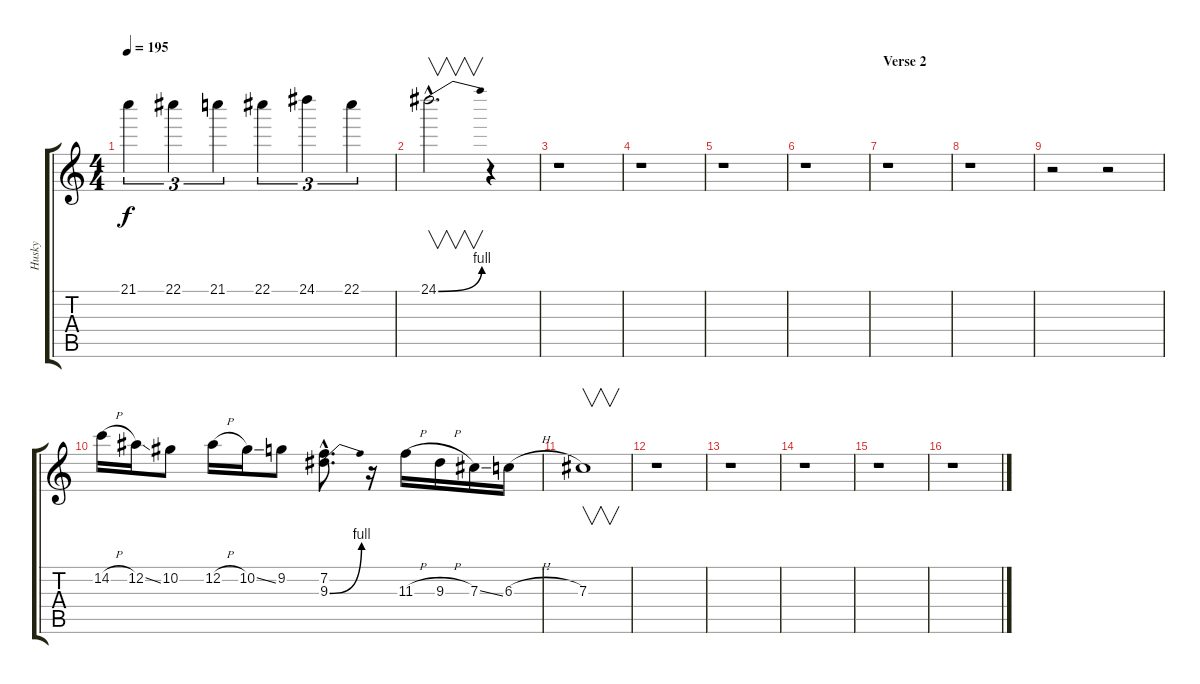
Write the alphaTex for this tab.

\track ("Husky" "Husky") {instrument distortionguitar}
\staff {score tabs}
\tuning (Eb4 Bb3 Gb3 Db3 Ab2 Eb2) {hide}
\ts (4 4)
\tempo 195
\clef g2
\ks c
21.1.4{tu (3 2) dy f} 22.1.4{tu (3 2)} 21.1.4{tu (3 2)} 22.1.4{tu (3 2)} 24.1.4{tu (3 2)} 22.1.4{tu (3 2)} |
24.1{be (bend 0 0 60 4) hac}.2{v d} r.4 |
r.1 |
r.1 |
r.1 |
r.1 |
\section ("" "Verse 2")
r.1 |
r.1 |
r.2 r.2 |
14.2{h}.16 12.2{ss}.16 10.2.8 12.2{h}.16 10.2{ss}.16 9.2.8 (7.2{hac} 9.3{be (bend 0 0 60 4) hac}).8{d} r.16 11.3{h}.16 9.3{h}.16 7.3{ss}.16 6.3{h}.16 |
7.3.1{v} |
r.1 |
r.1 |
r.1 |
r.1 |
r.1
